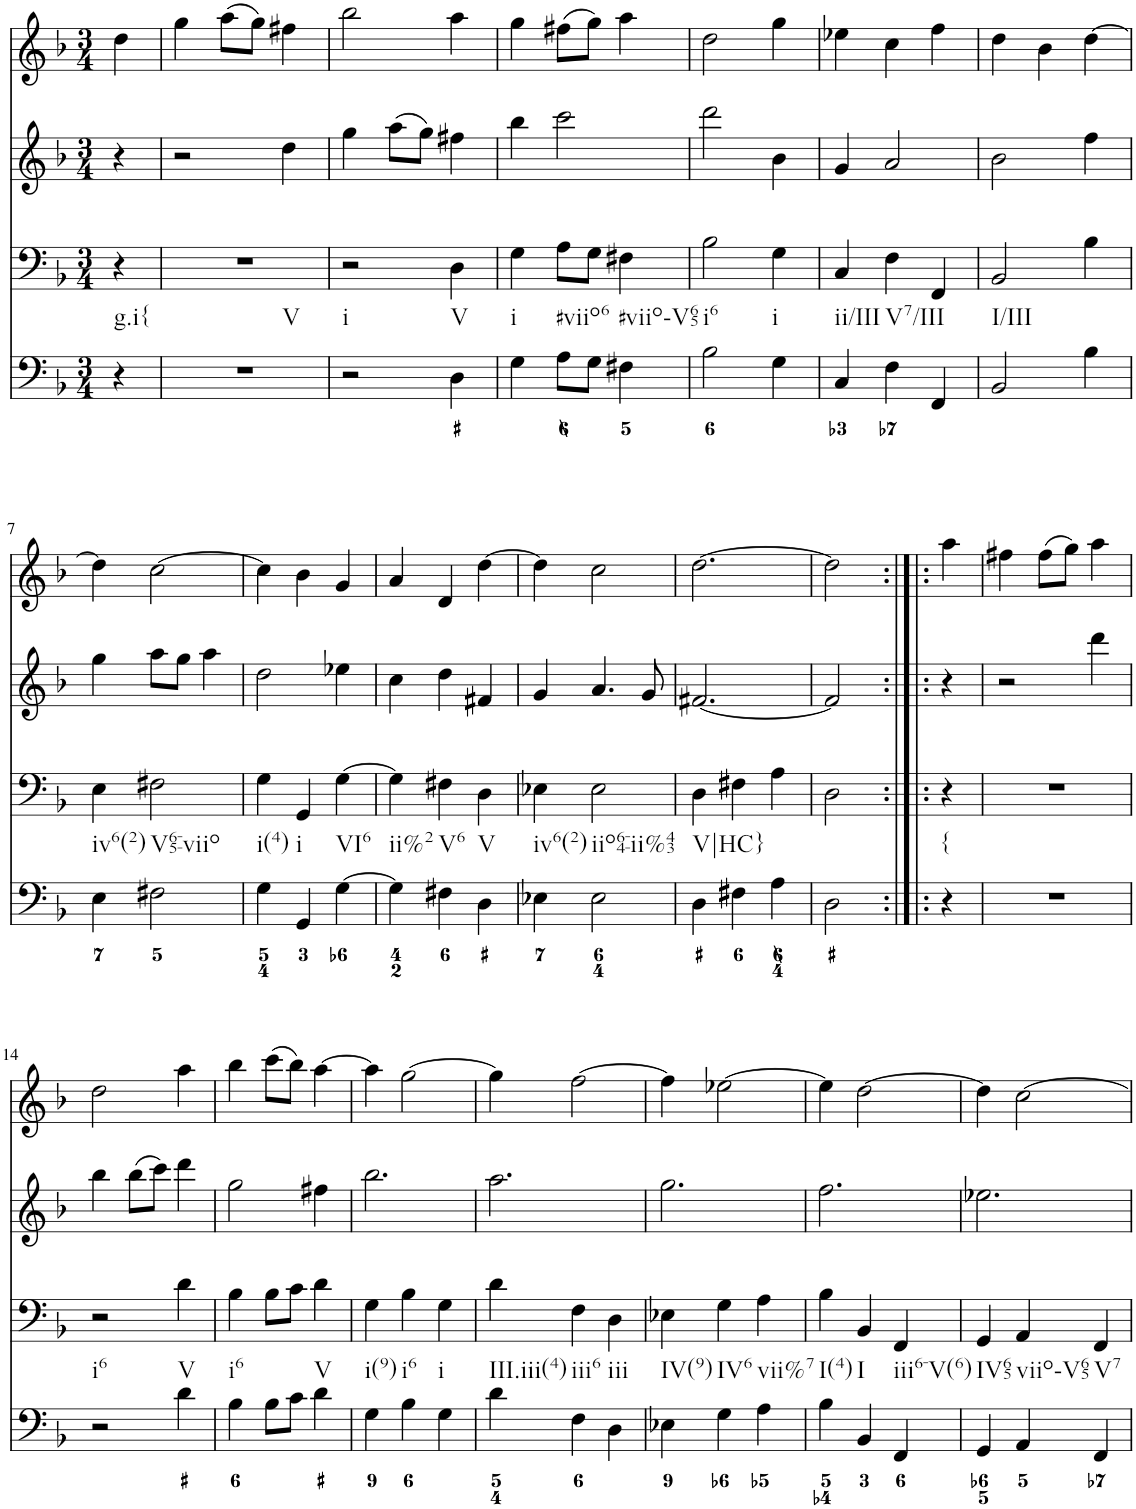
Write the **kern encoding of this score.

**kern	**kern	**kern	**kern
*part4	*part3	*part2	*part1
*staff4	*staff3	*staff2	*staff1
*I"Piano	*I"Piano	*I"Piano	*I"Piano
*I'Pno	*I'Pno	*I'Pno	*I'Pno
*clefF4	*clefF4	*clefG2	*clefG2
*k[b-]	*k[b-]	*k[b-]	*k[b-]
*d:	*d:	*d:	*d:
*M3/4	*M3/4	*M3/4	*M3/4
=	=	=	=
!	!LO:TX:b:t=g.i{	!	!
4r	4r	4r	4dd\
=1	=1	=1	=1
!	!LO:TX:b:t=V	!	!
2.r	2.r	2r	4gg\
.	.	.	(8aa\L
.	.	.	8gg\J)
.	.	4dd\	4ff#X\
=2	=2	=2	=2
!	!LO:TX:b:t=i	!	!
2r	2r	4gg\	2bb-\
.	.	(8aa\L	.
.	.	8gg\J)	.
!	!LO:TX:b:t=V	!	!
4D\	4D\	4ff#X\	4aa\
=3	=3	=3	=3
!	!LO:TX:b:t=i	!	!
4G\	4G\	4bb-\	4gg\
!	!LO:TX:b:t=#viio6	!	!
8A\L	8A\L	2ccc\	(8ff#X\L
8G\J	8G\J	.	8gg\J)
!	!LO:TX:b:t=#viio-V65	!	!
4F#X\	4F#X\	.	4aa\
=4	=4	=4	=4
!	!LO:TX:b:t=i6	!	!
2B-\	2B-\	2ddd\	2dd\
!	!LO:TX:b:t=i	!	!
4G\	4G\	4b-\	4gg\
=5	=5	=5	=5
!	!LO:TX:b:t=ii/III	!	!
4C/	4C/	4g/	4ee-X\
!	!LO:TX:b:t=V7/III	!	!
4F\	4F\	2a/	4cc\
4FF/	4FF/	.	4ff\
=6	=6	=6	=6
!	!LO:TX:b:t=I/III	!	!
2BB-/	2BB-/	2b-\	4dd\
.	.	.	4b-\
4B-\	4B-\	4ff\	[4dd\
!!LO:LB:g=z
=7	=7	=7	=7
!	!LO:TX:b:t=iv6(2)	!	!
4E\	4E\	4gg\	4dd\]
!	!LO:TX:b:t=V65-viio	!	!
2F#X\	2F#X\	8aa\L	[2cc\
.	.	8gg\J	.
.	.	4aa\	.
=8	=8	=8	=8
!	!LO:TX:b:t=i(4)	!	!
4G\	4G\	2dd\	4cc\]
!	!LO:TX:b:t=i	!	!
4GG/	4GG/	.	4b-\
!	!LO:TX:b:t=VI6	!	!
[4G\	[4G\	4ee-X\	4g/
=9	=9	=9	=9
!	!LO:TX:b:t=ii%2	!	!
4G\]	4G\]	4cc\	4a/
!	!LO:TX:b:t=V6	!	!
4F#X\	4F#X\	4dd\	4d/
!	!LO:TX:b:t=V	!	!
4D\	4D\	4f#X/	[4dd\
=10	=10	=10	=10
!	!LO:TX:b:t=iv6(2)	!	!
4E-X\	4E-X\	4g/	4dd\]
!	!LO:TX:b:t=iio64-ii%43	!	!
2E-\	2E-\	4.a/	2cc\
.	.	8g/	.
=11	=11	=11	=11
!	!LO:TX:b:t=V|HC}	!	!
4D\	4D\	[2.f#X/	[2.dd\
4F#X\	4F#X\	.	.
4A\	4A\	.	.
=12	=12	=12	=12
2D\	2D\	2f#/]	2dd\]
!	!LO:TX:b:t={	!	!
4r	4r	4r	4aa\
=13	=13	=13	=13
2.r	2.r	2r	4ff#X\
.	.	.	(8ff#\L
.	.	.	8gg\J)
.	.	4ddd\	4aa\
!!LO:LB:g=z
=14	=14	=14	=14
!	!LO:TX:b:t=i6	!	!
2r	2r	4bb-\	2dd\
.	.	(8bb-\L	.
.	.	8ccc\J)	.
!	!LO:TX:b:t=V	!	!
4d\	4d\	4ddd\	4aa\
=15	=15	=15	=15
!	!LO:TX:b:t=i6	!	!
4B-\	4B-\	2gg\	4bb-\
8B-\L	8B-\L	.	(8ccc\L
8c\J	8c\J	.	8bb-\J)
!	!LO:TX:b:t=V	!	!
4d\	4d\	4ff#X\	[4aa\
=16	=16	=16	=16
!	!LO:TX:b:t=i(9)	!	!
4G\	4G\	2.bb-\	4aa\]
!	!LO:TX:b:t=i6	!	!
4B-\	4B-\	.	[2gg\
!	!LO:TX:b:t=i	!	!
4G\	4G\	.	.
=17	=17	=17	=17
!	!LO:TX:b:t=III.iii(4)	!	!
4d\	4d\	2.aa\	4gg\]
!	!LO:TX:b:t=iii6	!	!
4F\	4F\	.	[2ff\
!	!LO:TX:b:t=iii	!	!
4D\	4D\	.	.
=18	=18	=18	=18
!	!LO:TX:b:t=IV(9)	!	!
4E-X\	4E-X\	2.gg\	4ff\]
!	!LO:TX:b:t=IV6	!	!
4G\	4G\	.	[2ee-X\
!	!LO:TX:b:t=vii%7	!	!
4A\	4A\	.	.
=19	=19	=19	=19
!	!LO:TX:b:t=I(4)	!	!
4B-\	4B-\	2.ff\	4ee-\]
!	!LO:TX:b:t=I	!	!
4BB-/	4BB-/	.	[2dd\
!	!LO:TX:b:t=iii6-V(6)	!	!
4FF/	4FF/	.	.
=20	=20	=20	=20
!	!LO:TX:b:t=IV65	!	!
4GG/	4GG/	2.ee-X\	4dd\]
!	!LO:TX:b:t=viio-V65	!	!
4AA/	4AA/	.	[2cc\
!	!LO:TX:b:t=V7	!	!
4FF/	4FF/	.	.
=	=	=	=
*-	*-	*-	*-
